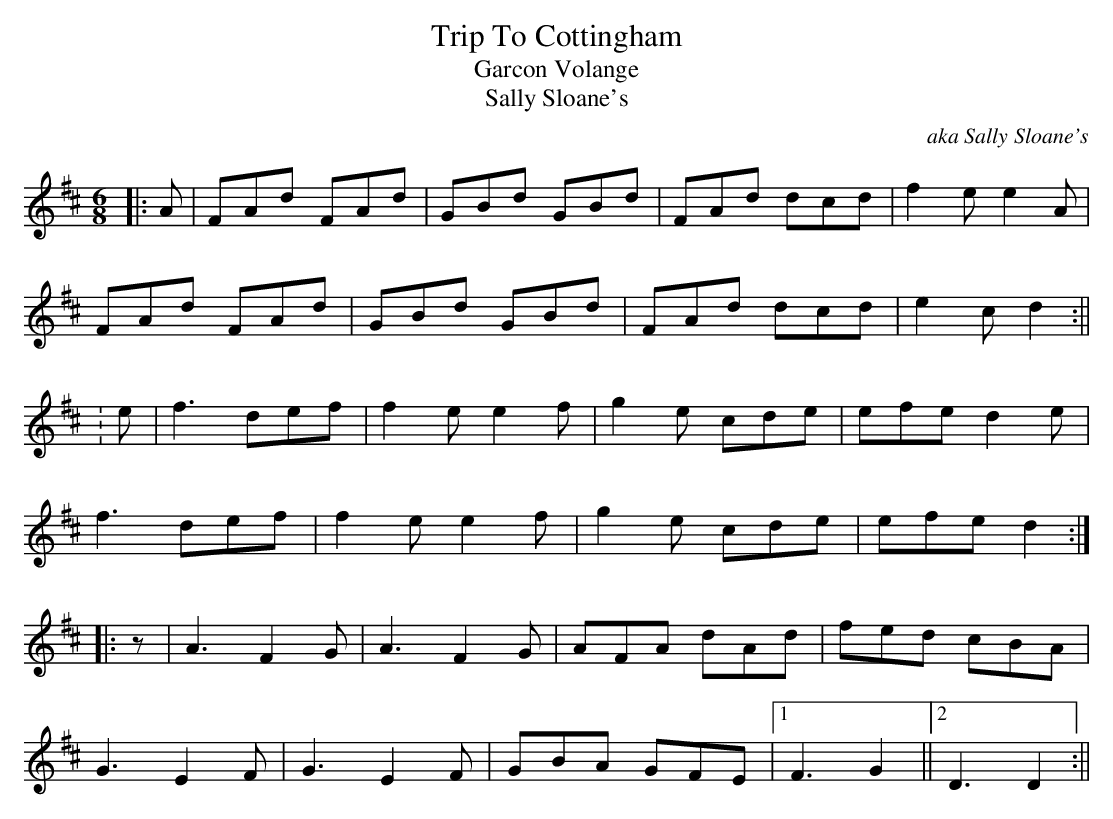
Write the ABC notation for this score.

X:1
T:Trip To Cottingham
T:Garcon Volange
T:Sally Sloane's
M:6/8
L:1/8
C:aka Sally Sloane's
K:D
|:A|FAd FAd|GBd GBd|FAd dcd|f2e e2A|
FAd FAd|GBd GBd|FAd dcd|e2cd2:||
:e|f3 def|f2ee2f|g2e cde|efe d2e|
f3 def|f2e e2f|g2e cde|efe d2:|
|:z|A3 F2G|A3 F2G|AFA dAd|fed cBA|
G3 E2F|G3 E2F|GBA GFE|1 F3G2||2 D3D2:||
